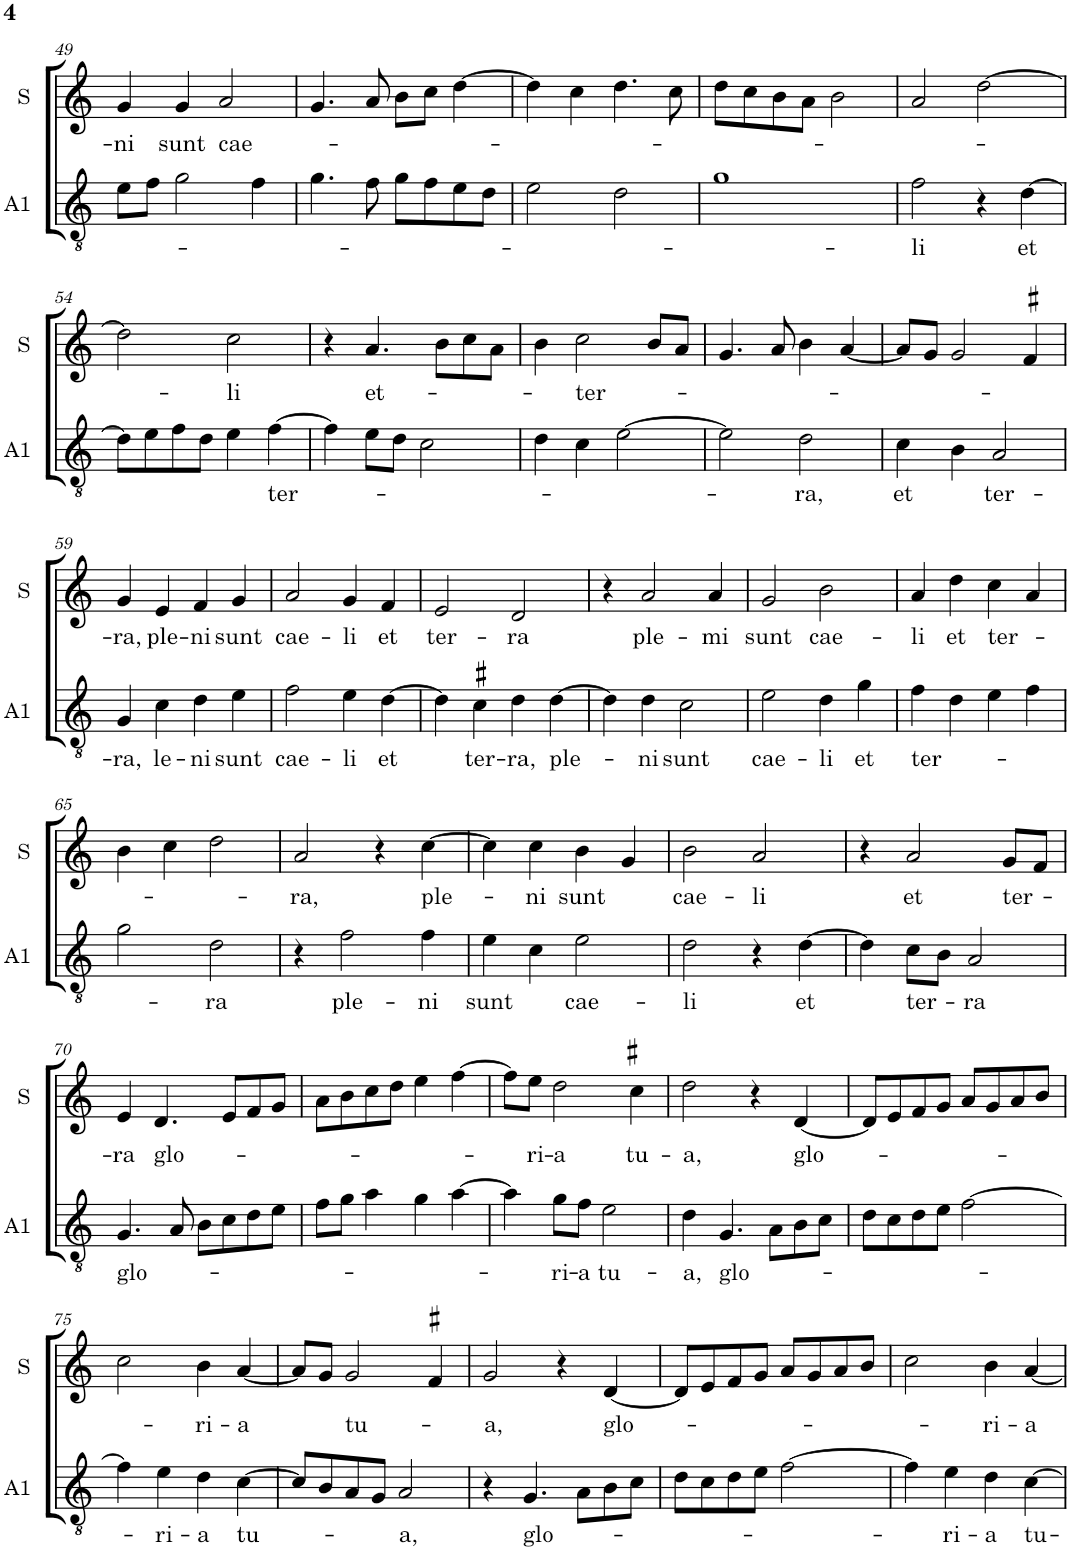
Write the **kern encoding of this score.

**kern	**text	**kern	**text
*part2	*part2	*part1	*part1
*staff2	*staff2	*staff1	*staff1
*I"A1	*	*I"S	*
*I'A1	*	*I'S	*
!!LO:PB:g=z
*clefGv2	*	*clefG2	*
*Trd4c7	*	*	*
*k[]	*	*k[]	*
*M2/2	*	*M2/2	*
*met(c|)	*	*met(c|)	*
=49	=49	=49	=49
!	!	!	!LO:LY:b
8e\L	.	4g/	-ni
8f\J	.	.	.
!	!	!	!LO:LY:b
2g\	.	4g/	sunt
!	!	!	!LO:LY:b
.	.	2a/	cae-
4f\	.	.	.
=50	=50	=50	=50
4.g\	.	4.g/	.
8f\	.	8a/	.
8g\L	.	8b\L	.
8f\	.	8cc\J	.
8e\	.	[4dd\	.
8d\J	.	.	.
=51	=51	=51	=51
2e\	.	4dd\]	.
.	.	4cc\	.
2d\	.	4.dd\	.
.	.	8cc\	.
=52	=52	=52	=52
1g	.	8dd\L	.
.	.	8cc\	.
.	.	8b\	.
.	.	8a\J	.
.	.	2b\	.
=53	=53	=53	=53
!	!LO:LY:b	!	!
2f\	-li	2a/	.
4r	.	[2dd\	.
!	!LO:LY:b	!	!
[4d\	et	.	.
!!LO:LB:g=z
=54	=54	=54	=54
8d\L]	.	2dd\]	.
8e\	.	.	.
8f\	.	.	.
8d\J	.	.	.
!	!	!	!LO:LY:b
4e\	.	2cc\	-li
!	!LO:LY:b	!	!
[4f\	ter-	.	.
=55	=55	=55	=55
4f\]	.	4r	.
!	!	!	!LO:LY:b
8e\L	.	4.a/	et-
8d\J	.	.	.
2c\	.	.	.
.	.	8b\L	.
.	.	8cc\	.
.	.	8a\J	.
=56	=56	=56	=56
4d\	.	4b\	.
!	!	!	!LO:LY:b
4c\	.	2cc\	-ter-
[2e\	.	.	.
.	.	8b/L	.
.	.	8a/J	.
=57	=57	=57	=57
2e\]	.	4.g/	.
.	.	8a/	.
!	!LO:LY:b	!	!
2d\	ra,	4b\	.
.	.	[4a/	.
=58	=58	=58	=58
!	!LO:LY:b	!	!
4c\	et	8a/L]	.
.	.	8g/J	.
4B\	.	2g/	.
!	!LO:LY:b	!	!
2A/	ter-	.	.
.	.	4f#X/	.
!!LO:LB:g=z
=59	=59	=59	=59
!	!LO:LY:b	!	!LO:LY:b
4G/	-ra,	4g/	-ra,
!	!LO:LY:b	!	!LO:LY:b
4c\	le-	4e/	ple-
!	!LO:LY:b	!	!LO:LY:b
4d\	-ni	4f/	-ni
!	!LO:LY:b	!	!LO:LY:b
4e\	sunt	4g/	sunt
=60	=60	=60	=60
!	!LO:LY:b	!	!LO:LY:b
2f\	cae-	2a/	cae-
!	!LO:LY:b	!	!LO:LY:b
4e\	-li	4g/	-li
!	!LO:LY:b	!	!LO:LY:b
[4d\	et	4f/	et
=61	=61	=61	=61
!	!	!	!LO:LY:b
4d\]	.	2e/	ter-
!	!LO:LY:b	!	!
4c#X\	ter-	.	.
!	!LO:LY:b	!	!LO:LY:b
4d\	-ra,	2d/	-ra
!	!LO:LY:b	!	!
[4d\	ple-	.	.
=62	=62	=62	=62
4d\]	.	4r	.
!	!LO:LY:b	!	!LO:LY:b
4d\	-ni	2a/	ple-
!	!LO:LY:b	!	!
2c\	sunt	.	.
!	!	!	!LO:LY:b
.	.	4a/	-mi
=63	=63	=63	=63
!	!LO:LY:b	!	!LO:LY:b
2e\	cae-	2g/	sunt
!	!LO:LY:b	!	!LO:LY:b
4d\	-li	2b\	cae-
!	!LO:LY:b	!	!
4g\	et	.	.
=64	=64	=64	=64
!	!LO:LY:b	!	!LO:LY:b
4f\	ter-	4a/	-li
!	!	!	!LO:LY:b
4d\	.	4dd\	et
!	!	!	!LO:LY:b
4e\	.	4cc\	ter-
4f\	.	4a/	.
!!LO:LB:g=z
=65	=65	=65	=65
2g\	.	4b\	.
.	.	4cc\	.
!	!LO:LY:b	!	!
2d\	-ra	2dd\	.
=66	=66	=66	=66
!	!	!	!LO:LY:b
4r	.	2a/	-ra,
!	!LO:LY:b	!	!
2f\	ple-	.	.
.	.	4r	.
!	!LO:LY:b	!	!LO:LY:b
4f\	-ni	[4cc\	ple-
=67	=67	=67	=67
!	!LO:LY:b	!	!
4e\	sunt	4cc\]	.
!	!	!	!LO:LY:b
4c\	.	4cc\	-ni
!	!LO:LY:b	!	!LO:LY:b
2e\	cae-	4b\	sunt
.	.	4g/	.
=68	=68	=68	=68
!	!LO:LY:b	!	!LO:LY:b
2d\	-li	2b\	cae-
!	!	!	!LO:LY:b
4r	.	2a/	-li
!	!LO:LY:b	!	!
[4d\	et	.	.
=69	=69	=69	=69
4d\]	.	4r	.
!	!LO:LY:b	!	!LO:LY:b
8c\L	ter-	2a/	et
8B\J	.	.	.
!	!LO:LY:b	!	!
2A/	-ra	.	.
!	!	!	!LO:LY:b
.	.	8g/L	ter-
.	.	8f/J	.
!!LO:LB:g=z
=70	=70	=70	=70
!	!LO:LY:b	!	!LO:LY:b
4.G/	glo-	4e/	-ra
!	!	!	!LO:LY:b
.	.	4.d/	glo-
8A/	.	.	.
8B\L	.	.	.
8c\	.	8e/L	.
8d\	.	8f/	.
8e\J	.	8g/J	.
=71	=71	=71	=71
8f\L	.	8a\L	.
8g\J	.	8b\	.
4a\	.	8cc\	.
.	.	8dd\J	.
4g\	.	4ee\	.
[4a\	.	[4ff\	.
=72	=72	=72	=72
4a\]	.	8ff\L]	.
!	!	!	!LO:LY:b
.	.	8ee\J	-ri-
!	!LO:LY:b	!	!LO:LY:b
8g\L	-ri-	2dd\	-a
!	!LO:LY:b	!	!
8f\J	-a	.	.
!	!LO:LY:b	!	!
2e\	tu-	.	.
!	!	!	!LO:LY:b
.	.	4cc#X\	tu-
=73	=73	=73	=73
!	!LO:LY:b	!	!LO:LY:b
4d\	-a,	2dd\	-a,
!	!LO:LY:b	!	!
4.G/	glo-	.	.
.	.	4r	.
8A\L	.	.	.
!	!	!	!LO:LY:b
8B\	.	[4d/	glo-
8c\J	.	.	.
=74	=74	=74	=74
8d\L	.	8d/L]	.
8c\	.	8e/	.
8d\	.	8f/	.
8e\J	.	8g/J	.
[2f\	.	8a/L	.
.	.	8g/	.
.	.	8a/	.
.	.	8b/J	.
!!LO:LB:g=z
=75	=75	=75	=75
4f\]	.	2cc\	.
!	!LO:LY:b	!	!
4e\	-ri-	.	.
!	!LO:LY:b	!	!LO:LY:b
4d\	-a	4b\	-ri-
!	!LO:LY:b	!	!LO:LY:b
[4c\	tu-	[4a/	-a
=76	=76	=76	=76
8c/L]	.	8a/L]	.
8B/	.	8g/J	.
!	!	!	!LO:LY:b
8A/	.	2g/	tu-
8G/J	.	.	.
!	!LO:LY:b	!	!
2A/	-a,	.	.
.	.	4f#X/	.
=77	=77	=77	=77
!	!	!	!LO:LY:b
4r	.	2g/	-a,
!	!LO:LY:b	!	!
4.G/	glo-	.	.
.	.	4r	.
8A\L	.	.	.
!	!	!	!LO:LY:b
8B\	.	[4d/	glo-
8c\J	.	.	.
=78	=78	=78	=78
8d\L	.	8d/L]	.
8c\	.	8e/	.
8d\	.	8f/	.
8e\J	.	8g/J	.
[2f\	.	8a/L	.
.	.	8g/	.
.	.	8a/	.
.	.	8b/J	.
=79	=79	=79	=79
4f\]	.	2cc\	.
!	!LO:LY:b	!	!
4e\	-ri-	.	.
!	!LO:LY:b	!	!LO:LY:b
4d\	-a	4b\	-ri-
!	!LO:LY:b	!	!LO:LY:b
[4c\	tu-	[4a/	-a
=	=	=	=
*-	*-	*-	*-
